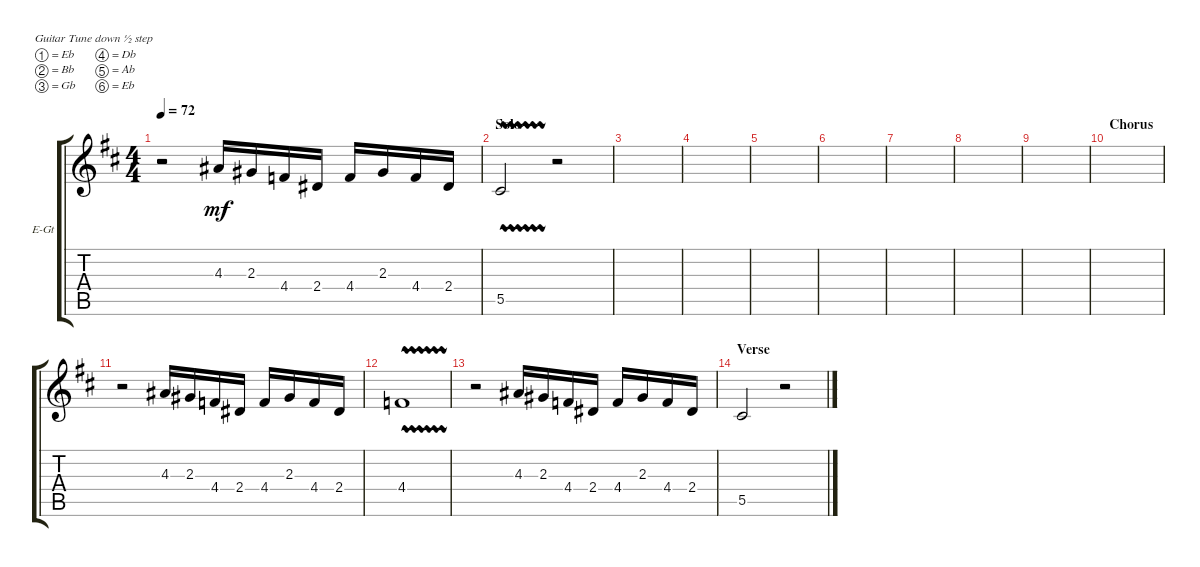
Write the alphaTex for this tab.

\defaultSystemsLayout 4
\bracketExtendMode groupsimilarinstruments
\firstSystemTrackNameOrientation horizontal
\otherSystemsTrackNameOrientation horizontal
\track ("GUITAR 3 FILL PART 2" "E-Gt") {instrument distortionguitar}
\staff {score tabs}
\tuning (Eb4 Bb3 Gb3 Db3 Ab2 Eb2)
\ts (4 4)
\tempo 72
\clef g2
\ks d
r.2{dy mf} 4.3.16 2.3.16 4.4.16 2.4.16 4.4.16 2.3.16 4.4.16 2.4.16 |
\section ("" "Solo")
5.5{vw}.2 r.2 |
|
|
|
|
|
|
|
\section ("" "Chorus")
|
r.2 4.3.16 2.3.16 4.4.16 2.4.16 4.4.16 2.3.16 4.4.16 2.4.16 |
4.4{vw}.1 |
r.2 4.3.16 2.3.16 4.4.16 2.4.16 4.4.16 2.3.16 4.4.16 2.4.16 |
\section ("" "Verse")
5.5.2 r.2
